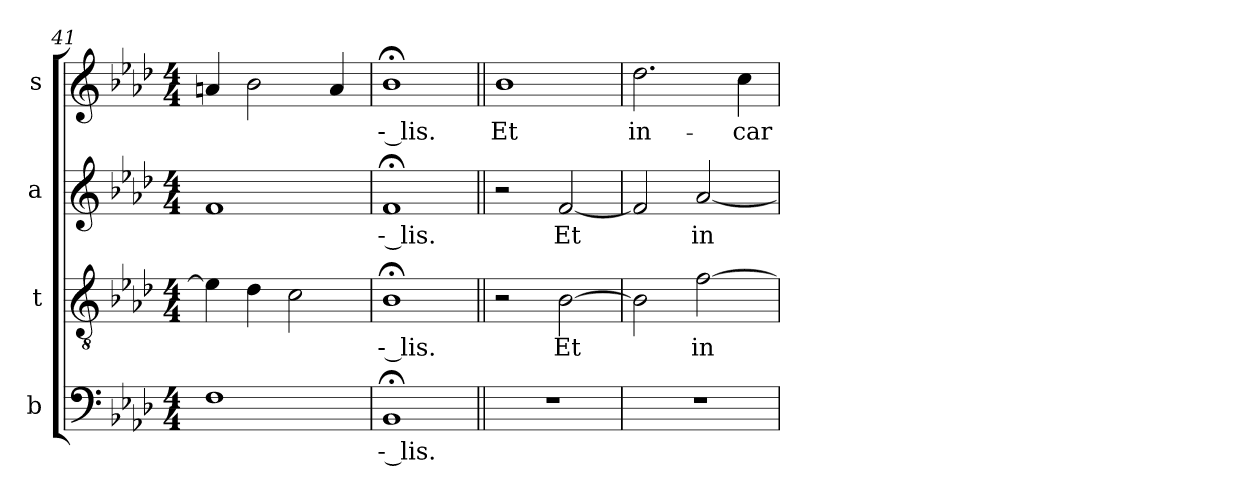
**kern	**text	**kern	**text	**kern	**text	**kern	**text
*part4	*part4	*part3	*part3	*part2	*part2	*part1	*part1
*staff4	*staff4	*staff3	*staff3	*staff2	*staff2	*staff1	*staff1
*I"b	*	*I"t	*	*I"a	*	*I"s	*
!!LO:PB:g=z
*clefF4	*	*clefGv2	*	*clefG2	*	*clefG2	*
*	*	*ITrd7c12	*	*	*	*	*
*k[b-e-a-d-]	*	*k[b-e-a-d-]	*	*k[b-e-a-d-]	*	*k[b-e-a-d-]	*
*f:	*	*f:	*	*f:	*	*f:	*
*M4/4	*	*M4/4	*	*M4/4	*	*M4/4	*
=41	=41	=41	=41	=41	=41	=41	=41
1Fi	.	4E-i\]	.	1fi	.	4ani/	.
.	.	4D-i\	.	.	.	2b-i\	.
.	.	2Ci\	.	.	.	.	.
.	.	.	.	.	.	4ai/	.
=42	=42	=42	=42	=42	=42	=42	=42
!	!LO:LY:b:color=#000000	!	!	!	!	!	!
!	!	!	!LO:LY:b:color=#000000	!	!	!	!
!	!	!	!	!	!LO:LY:b:color=#000000	!	!
!	!	!	!	!	!	!	!LO:LY:b:color=#000000
1BB-;i	-- lis.	1BB-;i	-- lis.	1f;i	-- lis.	1b-;i	-- lis.
=43||	=43||	=43||	=43||	=43||	=43||	=43||	=43||
!	!	!	!	!	!	!	!LO:LY:b:color=#000000
1r	.	2r	.	2r	.	1b-i	Et
!	!	!	!LO:LY:b:color=#000000	!	!	!	!
!	!	!	!	!	!LO:LY:b:color=#000000	!	!
.	.	[2BB-i\	Et	[2fi/	Et	.	.
=44	=44	=44	=44	=44	=44	=44	=44
!	!	!	!	!	!	!	!LO:LY:b:color=#000000
1r	.	2BB-i\]	.	2fi/]	.	2.dd-i\	in-
!	!	!	!LO:LY:b:color=#000000	!	!	!	!
!	!	!	!	!	!LO:LY:b:color=#000000	!	!
.	.	[2Fi\	in-	[2a-i/	in-	.	.
!	!	!	!	!	!	!	!LO:LY:b:color=#000000
.	.	.	.	.	.	4cci\	-car-
=	=	=	=	=	=	=	=
*-	*-	*-	*-	*-	*-	*-	*-
